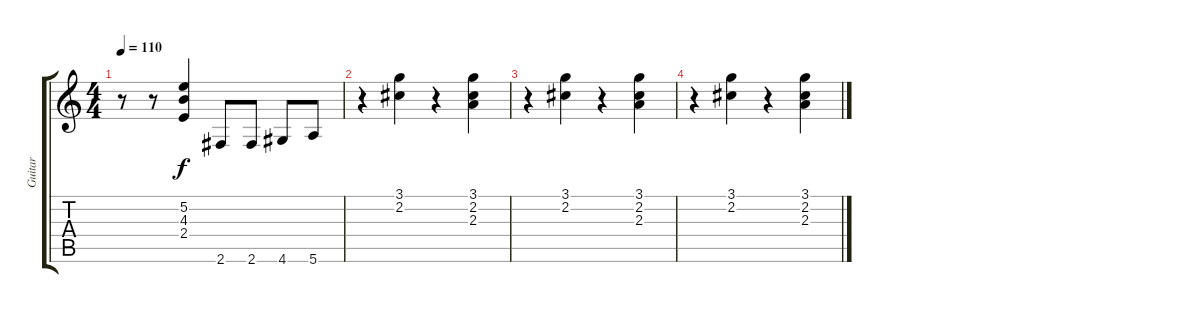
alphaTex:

\track ("Guitar" "Guitar") {instrument acousticguitarsteel}
\staff {score tabs}
\tuning (E4 B3 G3 D3 A2 E2) {hide}
\ts (4 4)
\tempo 110
\clef g2
\ks c
r.8{dy f} r.8{instrument distortionguitar} (5.2 4.3 2.4).4 2.6.8 2.6.8 4.6.8 5.6.8 |
r.4 (3.1 2.2).4 r.4 (3.1 2.2 2.3).4 |
r.4 (3.1 2.2).4 r.4 (3.1 2.2 2.3).4 |
r.4 (3.1 2.2).4 r.4 (3.1 2.2 2.3).4
